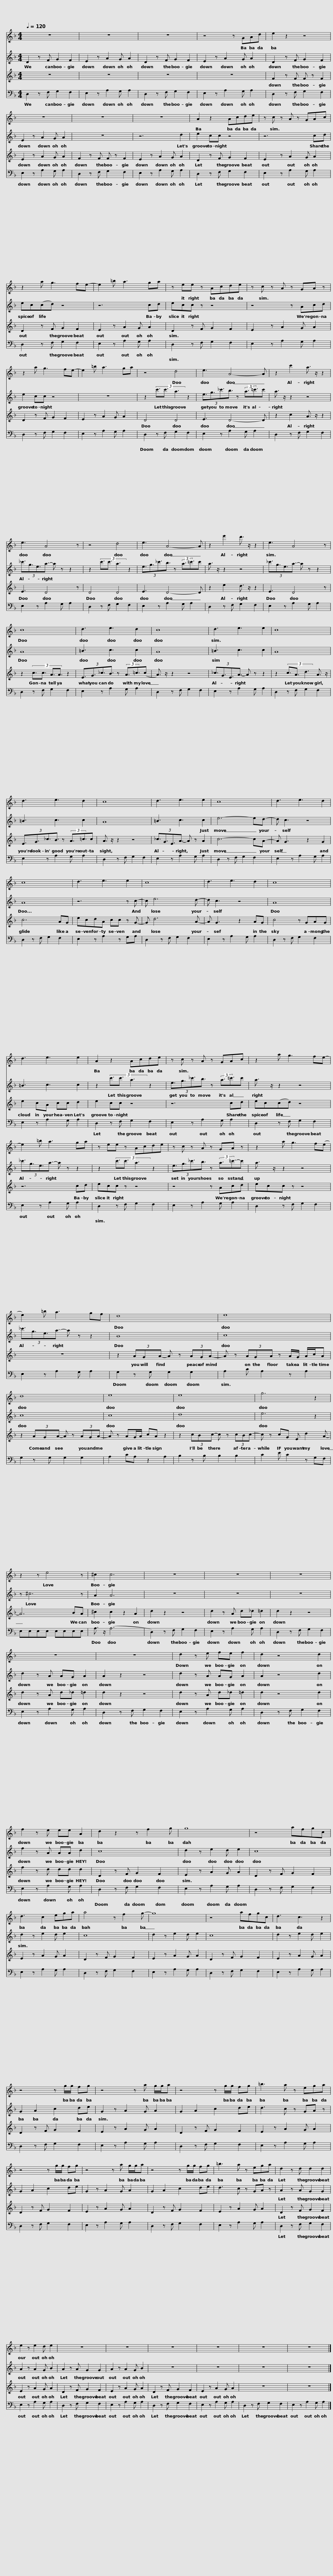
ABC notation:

X:1
%%score 1 2 3 4
L:1/8
Q:1/4=120
M:4/4
I:linebreak $
K:F
V:1 treble
V:2 treble
V:3 treble
V:4 bass
V:1
 z8 | z8 | z8 | z4 z GAd | e2 z2 z4 | %5
 z8 |$ z8 | z8 | A2 z2 Acde | z c z A z GAc | %10
 z2 a g3 fe- |$ e2 =b a3 ga | z ee z Acde | z c z A z GA z | z2 a g3 fe- | %15
 e2 =b a3 ga |$ z4 d4 | e3 A4- A | z2 c'2 a3/2 z/ z2 | e3 A4 z | %20
 z4 d4 |$ e3 A4- A | z2 e'2 d'3/2 z/ z2 | e3 A4 z | c8 | %25
 d3 e3 d2 |$ c8 | d3 e3 e2 | c8 | d3 e3 d2 | %30
 c8 | d3 e3 e2 |$ c8 | d3 e3 d2 | c8 | %35
 d3 e3 e2 | c8 | d3 e3 d2 |$ c8 | d3 e3 e2 | %40
 A2 z2 Acde | z c z A z GAc |$ z2 a g3 fe- | e2 =b a3 ga | z ee z Acde | %45
 z c z A z GA z |$ z2 a g3 f(e | e2) =b a3 gf | d8 | e8 |$ %50
 d8 | e8 | e8 | g6 z2 | z2 z e4 z |$ %55
 ^c2 c6 | z8 | z8 | z8 | z8 | %60
 z8 |$ d2 z e fe f2 | d2 z4 d2 | f2 z e ee A2 | d2 z2 z f2 g | %65
 g8 |$ z4 afgc | d3 c2 ega | a4 z f2 g- | g8 | %70
 z4 afgc | d3 c3 z2 | z4 z g/g/ fg |$ z4 z a g/g/a | z4 z g/g/ fg | %75
 =b3 a z ega | z4 z g/g/ fg | z4 z a g/g/a | z4 z g/g/ fg |$ =b3 a z ega | %80
 d2 z d d2 d2 | e2 z e2 d e2 | z8 | z8 | z8 | %85
 z8 |$ z8 | z8 |] %88
V:2
 D2 z F G2 F2 | E2 z A2 G A2 | D2 z F G2 F2 | E2 z A2 G A2 | D2 z F G2 F2 | %5
 E2 z A2 G A2 |$ z8 | z6 d2 | e2 cc z4 | z6 cd | %10
 ec(cd) z4 |$ z6 cd | ecc z z4 | z4 z Acd | e2 cc z4 | %15
 z8 |$ z2 (3c'3/2c'3/2 a3 z2 | (3:2:4e3/2g3/2_c'3/2b3/2 z (3:2:2a3/2=c'3/2c' | a3/2 z/ z2 z4 | (3:2:4_c'3/2g3/2e3/2a3/2- a z z2 | %20
 z2 (3c'3/2c'3/2 a3 z2 |$ (3:2:4e3/2g3/2_c'3/2b3/2 z (3:2:2a3/2=c'3/2c' | a3/2 z/ z2 z4 | (3:2:4_c'3/2g3/2e3/2a3/2- a z z2 | A8 | %25
 =B3 c3 c2 |$ A8 | =B3 c3 c2 | A8 | =B3 c3 c2 | %30
 A8 | =B3 c3 c2 |$ e6- ed- | d c3 z4 | A8 | %35
 z6 z c- | c e6 d- | d c3 z4 |$ A8 | =B3 c3 c2 | %40
 z2 (3c'3/2c'3/2 a3 z2 | (3:2:4e3/2g3/2_c'3/2b3/2 z (3:2:2a3/2=c'3/2c' |$ a3/2 z/ z2 z4 | (3:2:4_c'3/2g3/2e3/2a3/2- a z z2 | z2 (3c'3/2c'3/2 a3 z2 | %45
 (3:2:4e3/2g3/2_c'3/2b3/2 z (3:2:2a3/2=c'3/2-c' |$ a3/2 z/ z2 z4 | (3:2:4_c'3/2g3/2e3/2a3/2- a z z2 | B8 | c8 |$ %50
 c8 | c8 | d8 | e6 z2 | z ^c6 z |$ %55
 A2 A6 | z8 | z8 | z8 | d2 z A AG A2 | %60
 A2 z2 z4 |$ d2 z A AG A2 | A2 z4 d2 | f2 z A AA d2 | c8 | %65
 d2 z e2 d e2 |$ c8 | d2 z e2 d e2 | c8 | d2 z e2 d e2 | %70
 c8 | d2 z e2 d e2 | G2 A2 c2 de |$ G2 z A2 G A2 | G2 A2 c2 de | %75
 d3 c z GA z | G2 A2 c2 de | G2 z A2 G A2 | G2 A2 c2 de |$ d3 c z GA z | %80
 A2 z A G2 G2 | A2 z A2 G B2 | A2 z A G2 G2 | A2 z A2 G B2 | z8 | %85
 z8 |$ z8 | z8 |] %88
V:3
 z8 | z8 | z8 | z8 | F2 z F F z F2 | %5
 E2 z A2 G A2 |$ F2 z F F z F2 | E2 z A2 G A2 | D2 z F G2 F2 | E2 z A2 G A2 | %10
 D2 z F G2 F2 |$ E2 z A2 G A2 | D2 z F G2 F2 | E2 z A2 G A2 | D2 z F G2 F2 | %15
 E2 z A2 G A2 |$ D4 D4 | E3 D4- D | z2 c2 A3/2 z/ z2 | E3 D4 z | %20
 D4 D4 |$ E3 D4- D | z2 e2 d3/2 z/ z2 | E3 D4 z | z2 (3:2:4c3/2c3/2 A3/2A3/2 z2 | %25
 (3:2:4E3/2G3/2_c3/2B3/2 z (3:2:2A3/2=c3/2(c |$ A3/2) z/ z2 z4 | (3:2:4_c3/2G3/2E3/2A3/2- A z z2 | z2 (3c3/2A3/2 d3 A3/2 z/ | (3:2:4E3/2G3/2_c3/2B3/2 z (3:2:2A3/2=c3/2c | %30
 A3/2 z/ z2 z4 | (3:2:4_c3/2G3/2E3/2A3/2- A z A2 |$ c6- cA- | A G3 z2 G2 | c6 AG | %35
 ecdA cc z G- | G d6 A- | A G3 z2 AG |$ c4 z GAG | e2 cA cc d2 | %40
 e2 cc z4 | z6 cd |$ ec(cd) z4 | z6 cd | ecc z z4 | %45
 z4 z Acd |$ ecc z z4 | z8 | z2 (3AGA- A z (3AGA- | A z (3AGA z A/G/ A/c/A |$ %50
 z2 (3AGA- A z (3AGA- | A z AG/A/ cA z2 | z2 (3cBc- c z (3cBc- | c z cG E d2 A- | A6 BA |$ %55
 ^c2 c2 z2 A2 | d2 z2 z4 | d2 z A d_d =d2 | d2 z2 z4 | d2 z A d_d =d2 | %60
 d2 z2 z4 |$ d2 z A d_d =d2 | d2 z4 d2 | f2 z d dd d2 | D2 z F G2 F2 | %65
 E2 z A2 G A2 |$ D2 z F G2 F2 | E2 z A2 G A2 | D2 z F G2 F2 | E2 z A2 G A2 | %70
 D2 z F G2 F2 | E2 z A2 G A2 | D2 z F G2 F2 |$ E2 z A2 G A2 | D2 z F G2 F2 | %75
 E2 z A2 G A2 | D2 z F G2 F2 | E2 z A2 G A2 | D2 z F G2 F2 |$ E2 z A2 G A2 | %80
 D2 z F G2 F2 | E2 z A2 G A2 | D2 z F G2 F2 | E2 z A2 G A2 | D2 z F G2 F2 | %85
 E2 z A2 G A2 |$ z8 | z8 |] %88
V:4
 D,2 z F, G,2 F,2 | E,2 z A,2 G, A,2 | D,2 z F, G,2 F,2 | E,2 z A,2 G, A,2 | D,2 z F, G,2 F,2 | %5
 E,2 z A,2 G, A,2 |$ D,2 z F, G,2 F,2 | E,2 z A,2 G, A,2 | D,2 z F, G,2 F,2 | E,2 z A,2 G, A,2 | %10
 D,2 z F, G,2 F,2 |$ E,2 z A,2 G, A,2 | D,2 z F, G,2 F,2 | E,2 z A,2 G, A,2 | D,2 z F, G,2 F,2 | %15
 E,2 z A,2 G, A,2 |$ D,2 z F, G,2 F,2 | E,2 z A,2 G, A,2 | D,2 z F, G,2 F,2 | E,2 z A,2 G, A,2 | %20
 D,2 z F, G,2 F,2 |$ E,2 z A,2 G, A,2 | D,2 z F, G,2 F,2 | E,2 z A,2 G, A,2 | D,2 z F, G,2 F,2 | %25
 E,2 z A,2 G, A,2 |$ D,2 z F, G,2 F,2 | E,2 z A,2 G, A,2 | D,2 z F, G,2 F,2 | E,2 z A,2 G, A,2 | %30
 D,2 z F, G,2 F,2 | E,2 z A,2 G, A,2 |$ D,2 z F, G,2 F,2 | E,2 z A,2 G, A,2 | D,2 z F, G,2 F,2 | %35
 E,2 z A,2 z G,A, | D,2 z F, G,2 F,2 | E,2 z A,2 G, A,2 |$ D,2 z F, G,2 F,2 | E,2 z A,2 G, A,2 | %40
 D,2 z F, G,2 F,2 | E,2 z A,2 G, A,2 |$ D,2 z F, G,2 F,2 | E,2 z A,2 G, A,2 | D,2 z F, G,2 F,2 | %45
 E,2 z A,2 G, A,2 |$ D,2 z F, G,2 F,2 | E,2 z A,2 G, A,2 | G,2 z G, G,2 G,2 | A,2 C A,2 z A,2 |$ %50
 G,2 z G, G,2 G,2 | A,2 CA, z2 A,2 | B,2 z B, B,2 B,2 | C2 E C2 z G,F, | E,E,E,E, E,E,E,E, |$ %55
 A,3/2 z/ (A,6 | D,2) z F, G,2 F,2 | E,2 z A,2 G, A,2 | D,2 z F, G,2 F,2 | E,2 z A,2 G, A,2 | %60
 D,2 z F, G,2 F,2 |$ E,2 z A,2 G, A,2 | D,2 z F, G,2 F,2 | E,2 z A,2 G, A,2 | D,2 z F, G,2 F,2 | %65
 E,2 z A,2 G, A,2 |$ D,2 z F, G,2 F,2 | E,2 z A,2 G, A,2 | D,2 z F, G,2 F,2 | E,2 z A,2 G, A,2 | %70
 D,2 z F, G,2 F,2 | E,2 z A,2 G, A,2 | D,2 z F, G,2 F,2 |$ E,2 z A,2 G, A,2 | D,2 z F, G,2 F,2 | %75
 E,2 z A,2 G, A,2 | D,2 z F, G,2 F,2 | E,2 z A,2 G, A,2 | D,2 z F, G,2 F,2 |$ E,2 z A,2 G, A,2 | %80
 D,2 z F, G,2 F,2 | E,2 z A,2 G, A,2 | D,2 z F, G,2 F,2 | E,2 z A,2 G, A,2 | D,2 z F, G,2 F,2 | %85
 E,2 z A,2 G, A,2 |$ D,2 z F, G,2 F,2 | E,2 z A,2 G, A,2 |] %88
